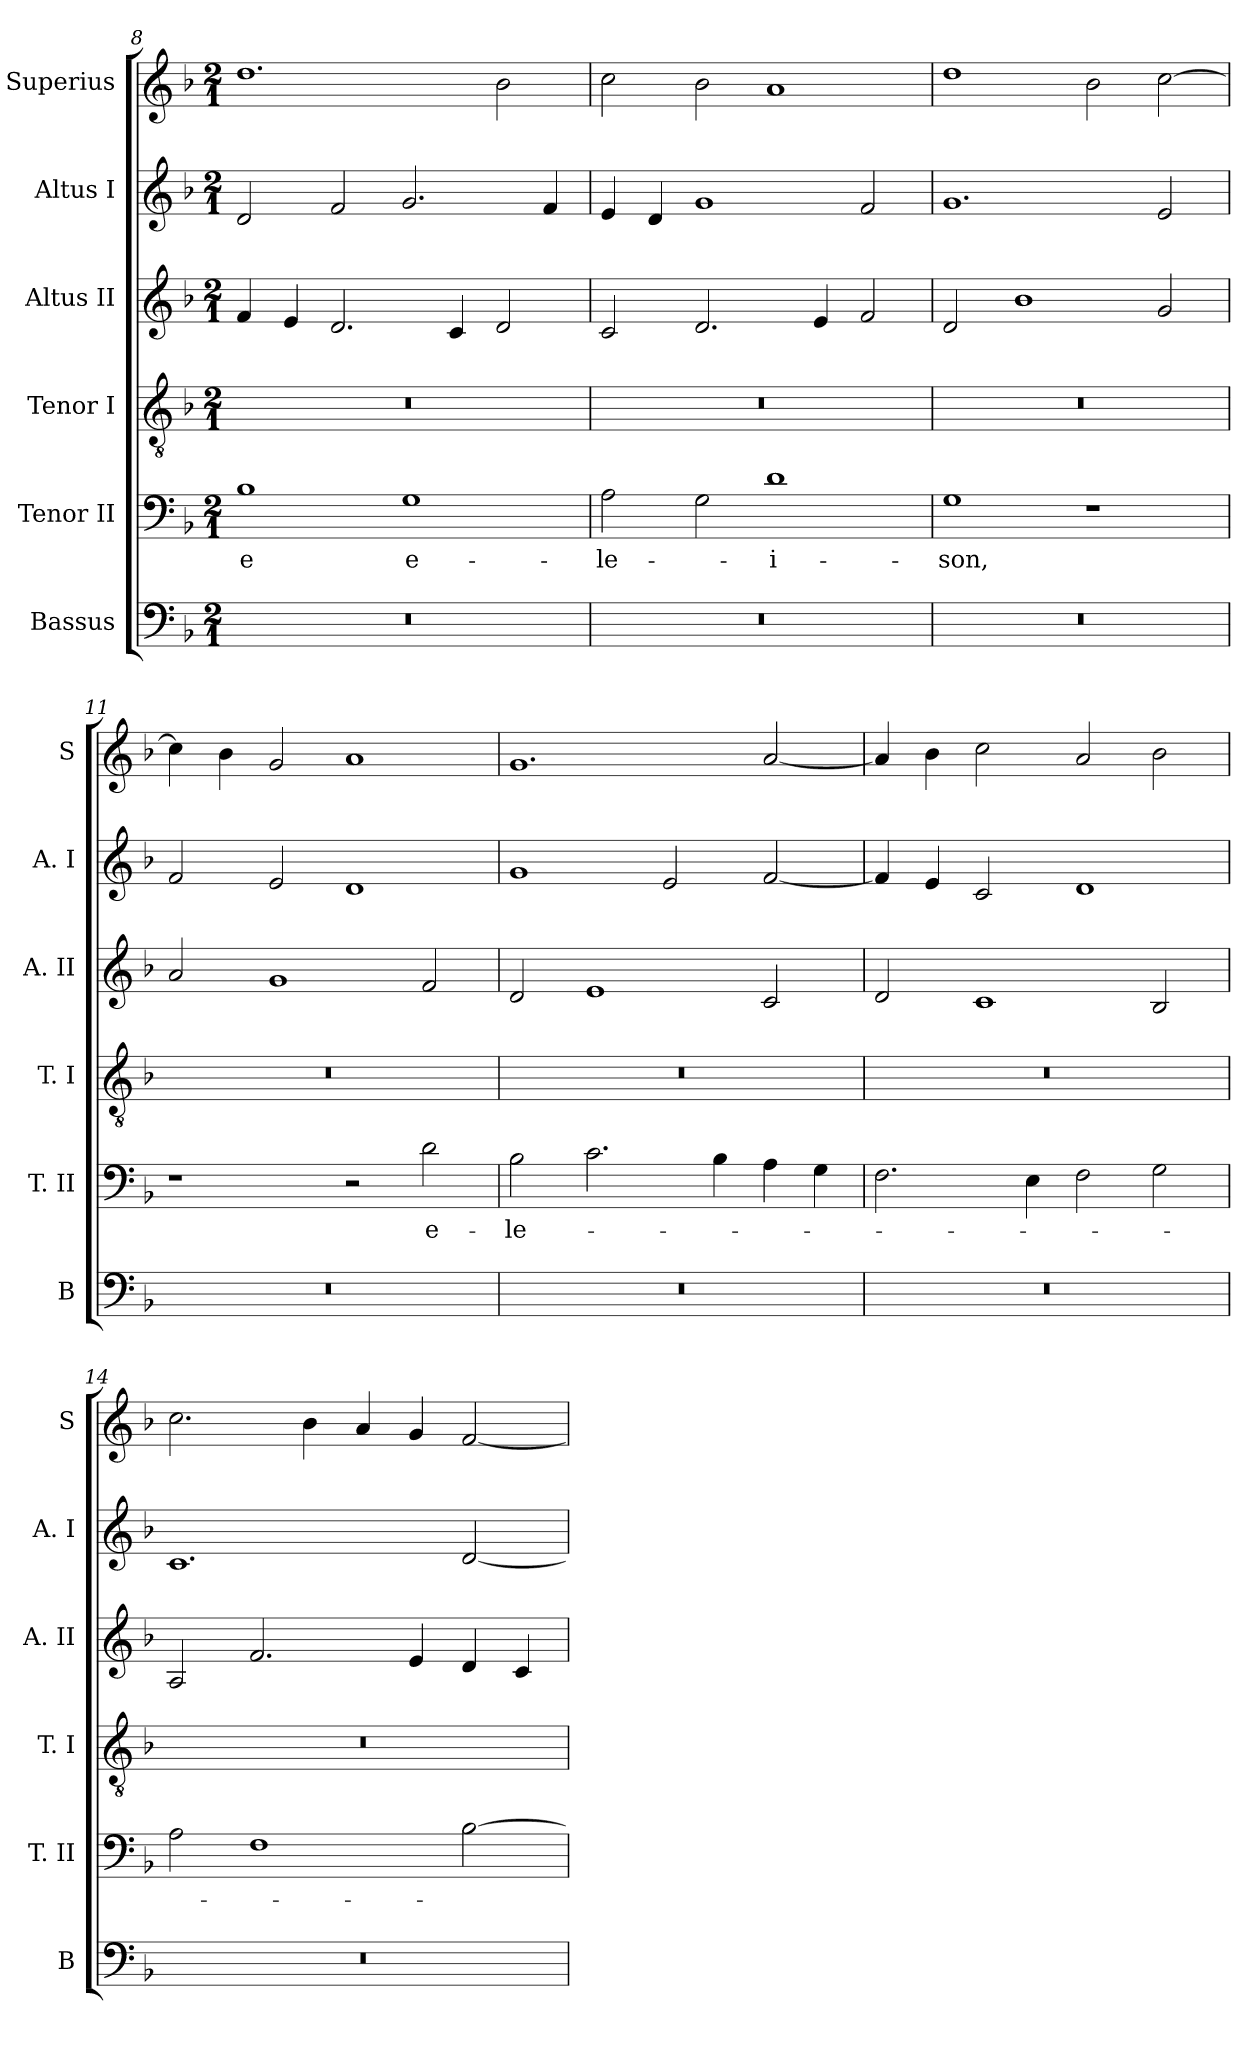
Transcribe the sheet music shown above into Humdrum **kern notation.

**kern	**kern	**text	**kern	**kern	**kern	**kern
*part6	*part5	*part5	*part4	*part3	*part2	*part1
*staff6	*staff5	*staff5	*staff4	*staff3	*staff2	*staff1
*I"Bassus	*I"Tenor II	*	*I"Tenor I	*I"Altus II	*I"Altus I	*I"Superius
*I'B	*I'T. II	*	*I'T. I	*I'A. II	*I'A. I	*I'S
*clefF4	*clefF4	*	*clefGv2	*clefG2	*clefG2	*clefG2
*k[b-]	*k[b-]	*	*k[b-]	*k[b-]	*k[b-]	*k[b-]
*F:	*F:	*	*F:	*F:	*F:	*F:
*M2/1	*M2/1	*	*M2/1	*M2/1	*M2/1	*M2/1
=8	=8	=8	=8	=8	=8	=8
0r	1B-	-e	0r	4f	2d	1.dd
.	.	.	.	4e	.	.
.	.	.	.	2.d	2f	.
.	1G	e-	.	.	2.g	.
.	.	.	.	4c	.	.
.	.	.	.	2d	.	2b-
.	.	.	.	.	4f	.
=9	=9	=9	=9	=9	=9	=9
0r	2A	-le-	0r	2c	4e	2cc
.	.	.	.	.	4d	.
.	2G	.	.	2.d	1g	2b-
.	1d	-i-	.	.	.	1a
.	.	.	.	4e	.	.
.	.	.	.	2f	2f	.
=10	=10	=10	=10	=10	=10	=10
0r	1G	-son,	0r	2d	1.g	1dd
.	.	.	.	1b-	.	.
.	1r	.	.	.	.	2b-
.	.	.	.	2g	2e	[2cc
=11	=11	=11	=11	=11	=11	=11
0r	1r	.	0r	2a	2f	4cc]
.	.	.	.	.	.	4b-
.	.	.	.	1g	2e	2g
.	2r	.	.	.	1d	1a
.	2d	e-	.	2f	.	.
=12	=12	=12	=12	=12	=12	=12
0r	2B-	-le-	0r	2d	1g	1.g
.	2.c	.	.	1e	.	.
.	.	.	.	.	2e	.
.	4B-	.	.	.	.	.
.	4A	.	.	2c	[2f	[2a
.	4G	.	.	.	.	.
=13	=13	=13	=13	=13	=13	=13
0r	2.F	.	0r	2d	4f]	4a]
.	.	.	.	.	4e	4b-
.	.	.	.	1c	2c	2cc
.	4E	.	.	.	.	.
.	2F	.	.	.	1d	2a
.	2G	.	.	2B-	.	2b-
=14	=14	=14	=14	=14	=14	=14
0r	2A	.	0r	2A	1.c	2.cc
.	1F	.	.	2.f	.	.
.	.	.	.	.	.	4b-
.	.	.	.	.	.	4a
.	.	.	.	4e	.	4g
.	[2B-	.	.	4d	[2d	[2f
.	.	.	.	4c	.	.
=	=	=	=	=	=	=
*-	*-	*-	*-	*-	*-	*-
